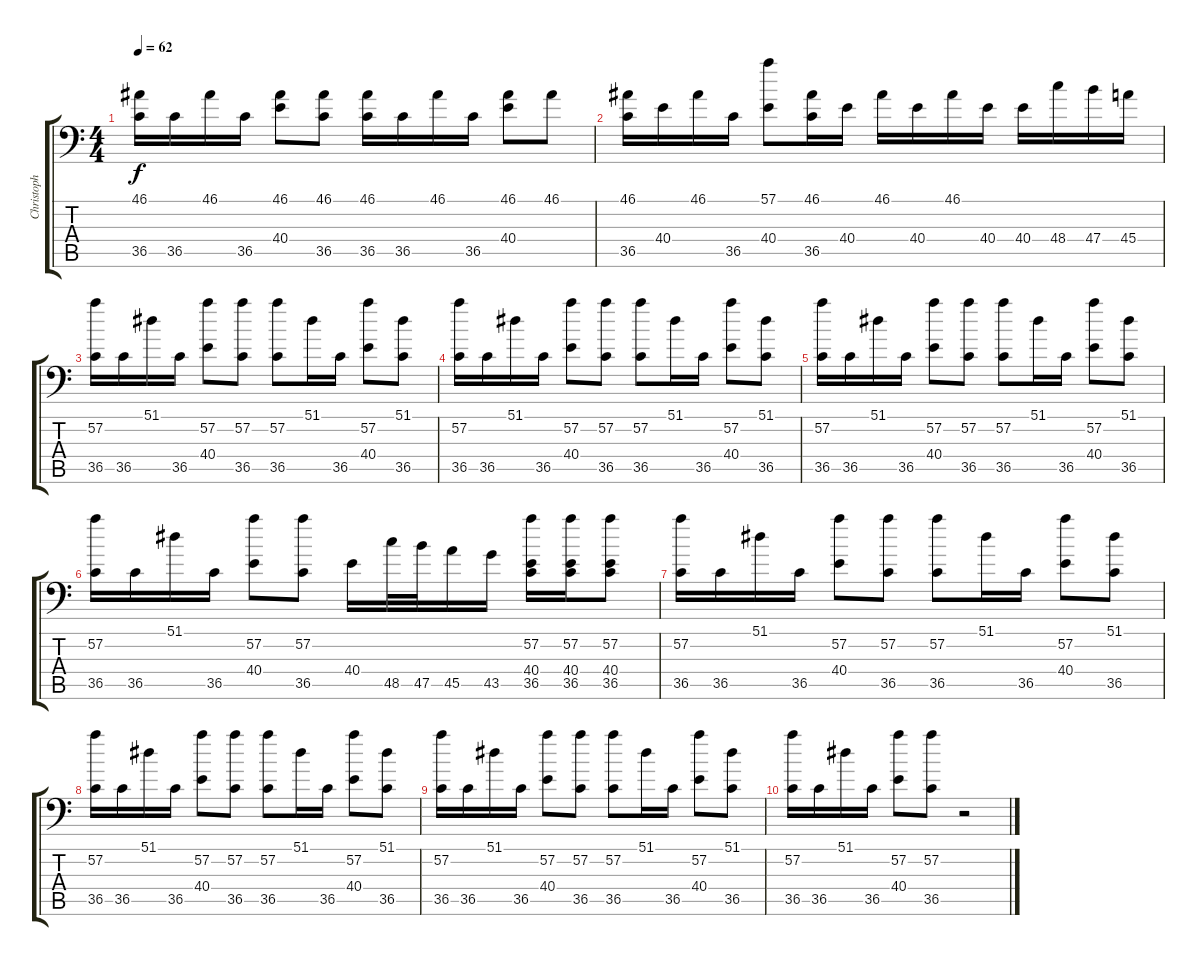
\track ("Christoph Schneider" "Christoph ") {instrument acousticgrandpiano}
\staff {score tabs}
\tuning (C-1 C-1 C-1 C-1 C-1 C-1) {hide}
\ts (4 4)
\tempo 62
\clef f4
\ks c
(46.1 36.5).16{dy f} 36.5.16 46.1.16 36.5.16 (46.1 40.4).8 (46.1 36.5).8 (46.1 36.5).16 36.5.16 46.1.16 36.5.16 (46.1 40.4).8 46.1.8 |
(46.1 36.5).16 40.4.16 46.1.16 36.5.16 (57.1 40.4).8 (46.1 36.5).16 40.4.16 46.1.16 40.4.16 46.1.16 40.4.16 40.4.16 48.4.16 47.4.16 45.4.16 |
(57.2 36.5).16 36.5.16 51.1.16 36.5.16 (57.2 40.4).8 (57.2 36.5).8 (57.2 36.5).8 51.1.16 36.5.16 (57.2 40.4).8 (51.1 36.5).8 |
(57.2 36.5).16 36.5.16 51.1.16 36.5.16 (57.2 40.4).8 (57.2 36.5).8 (57.2 36.5).8 51.1.16 36.5.16 (57.2 40.4).8 (51.1 36.5).8 |
(57.2 36.5).16 36.5.16 51.1.16 36.5.16 (57.2 40.4).8 (57.2 36.5).8 (57.2 36.5).8 51.1.16 36.5.16 (57.2 40.4).8 (51.1 36.5).8 |
(57.2 36.5).16 36.5.16 51.1.16 36.5.16 (57.2 40.4).8 (57.2 36.5).8 40.4.16 48.5.32 47.5.32 45.5.16 43.5.16 (57.2 40.4 36.5).16 (57.2 40.4 36.5).16 (57.2 40.4 36.5).8 |
(57.2 36.5).16 36.5.16 51.1.16 36.5.16 (57.2 40.4).8 (57.2 36.5).8 (57.2 36.5).8 51.1.16 36.5.16 (57.2 40.4).8 (51.1 36.5).8 |
(57.2 36.5).16 36.5.16 51.1.16 36.5.16 (57.2 40.4).8 (57.2 36.5).8 (57.2 36.5).8 51.1.16 36.5.16 (57.2 40.4).8 (51.1 36.5).8 |
(57.2 36.5).16 36.5.16 51.1.16 36.5.16 (57.2 40.4).8 (57.2 36.5).8 (57.2 36.5).8 51.1.16 36.5.16 (57.2 40.4).8 (51.1 36.5).8 |
(57.2 36.5).16 36.5.16 51.1.16 36.5.16 (57.2 40.4).8 (57.2 36.5).8 r.2
